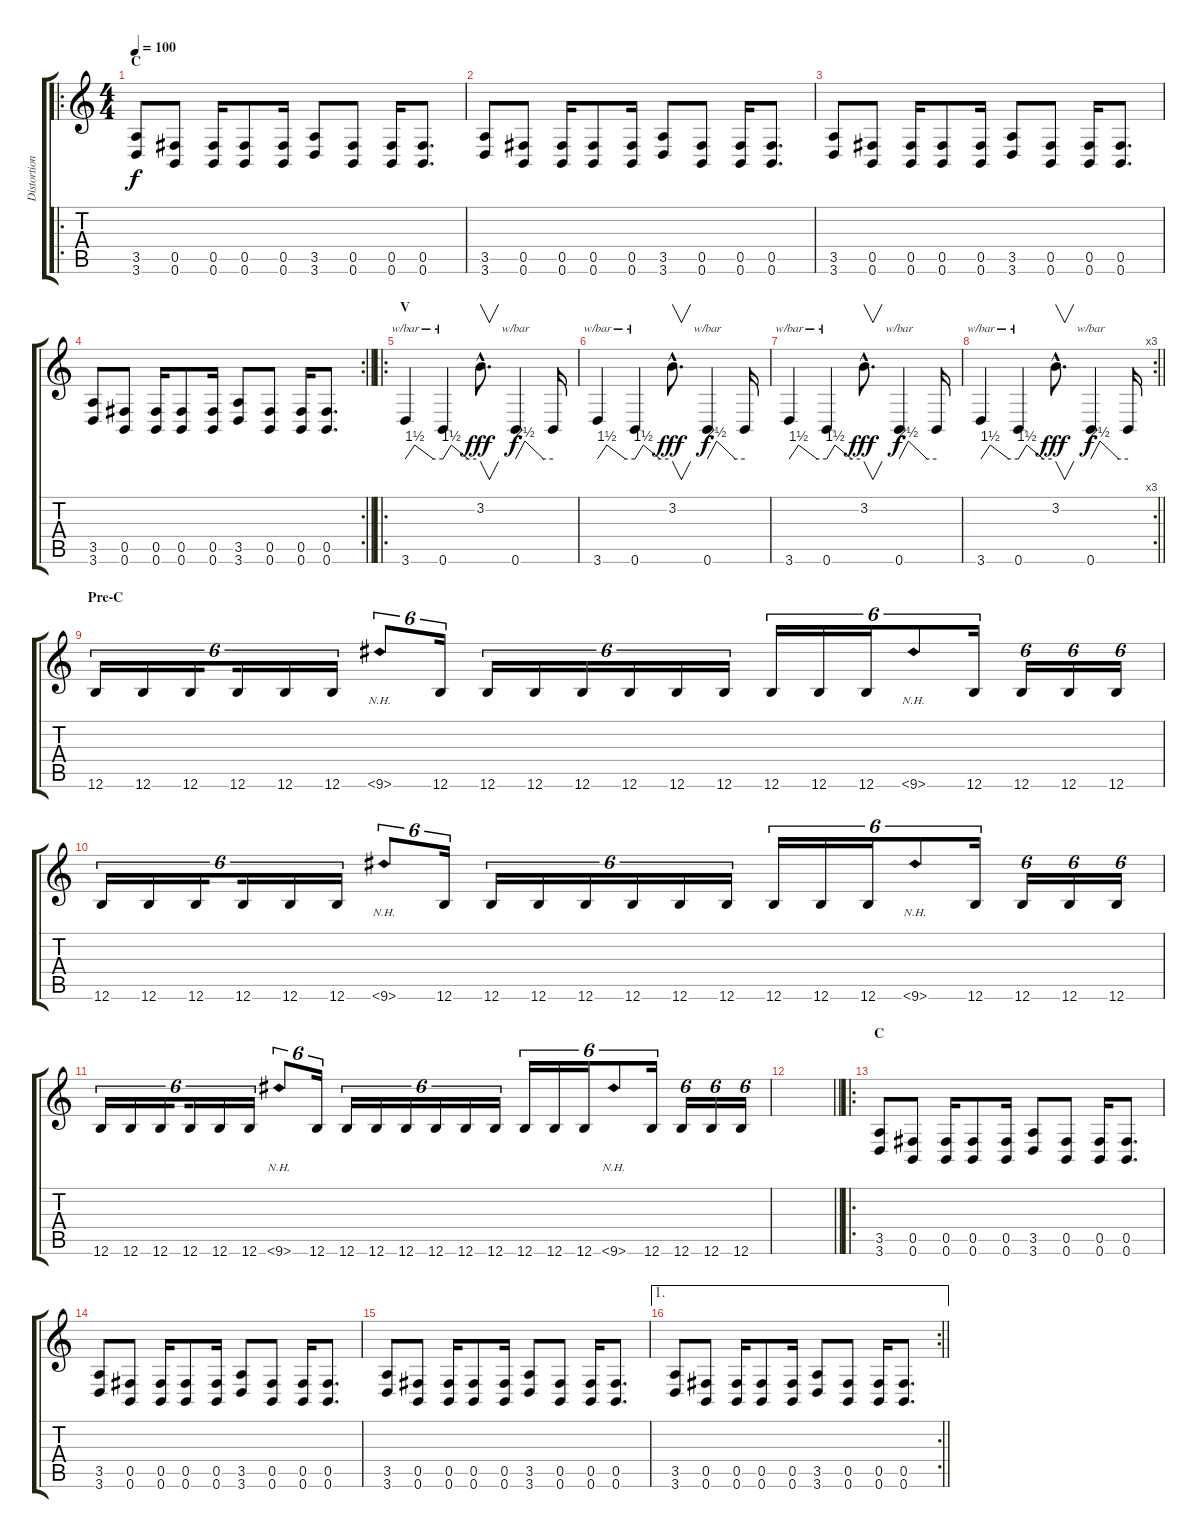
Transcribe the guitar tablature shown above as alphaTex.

\track ("Distortion Guitar" "Distortion") {instrument distortionguitar}
\staff {score tabs}
\tuning (Db4 Ab3 E3 B2 Gb2 B1) {hide}
\ro
\ts (4 4)
\section ("" "C")
\tempo 100
\clef g2
\ks c
(3.5 3.6).8{dy f} (0.5 0.6).8 (0.5 0.6).16 (0.5 0.6).8 (0.5 0.6).16 (3.5 3.6).8 (0.5 0.6).8 (0.5 0.6).16 (0.5 0.6).8{d} |
(3.5 3.6).8 (0.5 0.6).8 (0.5 0.6).16 (0.5 0.6).8 (0.5 0.6).16 (3.5 3.6).8 (0.5 0.6).8 (0.5 0.6).16 (0.5 0.6).8{d} |
(3.5 3.6).8 (0.5 0.6).8 (0.5 0.6).16 (0.5 0.6).8 (0.5 0.6).16 (3.5 3.6).8 (0.5 0.6).8 (0.5 0.6).16 (0.5 0.6).8{d} |
\rc 2
\barLineRight lightlight
(3.5 3.6).8 (0.5 0.6).8 (0.5 0.6).16 (0.5 0.6).8 (0.5 0.6).16 (3.5 3.6).8 (0.5 0.6).8 (0.5 0.6).16 (0.5 0.6).8{d} |
\ro
\section ("" "V")
3.6.4{tbe (custom default 0 0 15 6 45 0 60 0)} 0.6.4{tbe (custom default 0 0 15 6 45 0 60 0)} 3.2{hac}.8{v d dy fff} 0.6.4{tbe (custom default 0 0 15 10 45 0 60 0) dy f} 0.6{t}.16 |
3.6.4{tbe (custom default 0 0 15 6 45 0 60 0)} 0.6.4{tbe (custom default 0 0 15 6 45 0 60 0)} 3.2{hac}.8{v d dy fff} 0.6.4{tbe (custom default 0 0 15 10 45 0 60 0) dy f} 0.6{t}.16 |
3.6.4{tbe (custom default 0 0 15 6 45 0 60 0)} 0.6.4{tbe (custom default 0 0 15 6 45 0 60 0)} 3.2{hac}.8{v d dy fff} 0.6.4{tbe (custom default 0 0 15 10 45 0 60 0) dy f} 0.6{t}.16 |
\rc 3
\barLineRight lightlight
3.6.4{tbe (custom default 0 0 15 6 45 0 60 0)} 0.6.4{tbe (custom default 0 0 15 6 45 0 60 0)} 3.2{hac}.8{v d dy fff} 0.6.4{tbe (custom default 0 0 15 10 45 0 60 0) dy f} 0.6{t}.16 |
\section ("" "Pre-C")
12.6.16{tu (6 4)} 12.6.16{tu (6 4)} 12.6.16{tu (6 4) beam splitsecondary} 12.6.16{tu (6 4)} 12.6.16{tu (6 4)} 12.6.16{tu (6 4)} 9.6{nh}.8{tu (6 4)} 12.6.16{tu (6 4) beam splitsecondary} 12.6.16{tu (6 4)} 12.6.16{tu (6 4)} 12.6.16{tu (6 4)} 12.6.16{tu (6 4)} 12.6.16{tu (6 4)} 12.6.16{tu (6 4) beam splitsecondary} 12.6.16{tu (6 4)} 12.6.16{tu (6 4)} 12.6.16{tu (6 4)} 9.6{nh}.8{tu (6 4)} 12.6.16{tu (6 4) beam splitsecondary} 12.6.16{tu (6 4)} 12.6.16{tu (6 4)} 12.6.16{tu (6 4)} |
12.6.16{tu (6 4)} 12.6.16{tu (6 4)} 12.6.16{tu (6 4) beam splitsecondary} 12.6.16{tu (6 4)} 12.6.16{tu (6 4)} 12.6.16{tu (6 4)} 9.6{nh}.8{tu (6 4)} 12.6.16{tu (6 4) beam splitsecondary} 12.6.16{tu (6 4)} 12.6.16{tu (6 4)} 12.6.16{tu (6 4)} 12.6.16{tu (6 4)} 12.6.16{tu (6 4)} 12.6.16{tu (6 4) beam splitsecondary} 12.6.16{tu (6 4)} 12.6.16{tu (6 4)} 12.6.16{tu (6 4)} 9.6{nh}.8{tu (6 4)} 12.6.16{tu (6 4) beam splitsecondary} 12.6.16{tu (6 4)} 12.6.16{tu (6 4)} 12.6.16{tu (6 4)} |
12.6.16{tu (6 4)} 12.6.16{tu (6 4)} 12.6.16{tu (6 4) beam splitsecondary} 12.6.16{tu (6 4)} 12.6.16{tu (6 4)} 12.6.16{tu (6 4)} 9.6{nh}.8{tu (6 4)} 12.6.16{tu (6 4) beam splitsecondary} 12.6.16{tu (6 4)} 12.6.16{tu (6 4)} 12.6.16{tu (6 4)} 12.6.16{tu (6 4)} 12.6.16{tu (6 4)} 12.6.16{tu (6 4) beam splitsecondary} 12.6.16{tu (6 4)} 12.6.16{tu (6 4)} 12.6.16{tu (6 4)} 9.6{nh}.8{tu (6 4)} 12.6.16{tu (6 4) beam splitsecondary} 12.6.16{tu (6 4)} 12.6.16{tu (6 4)} 12.6.16{tu (6 4)} |
\barLineRight lightlight
|
\ro
\section ("" "C")
(3.5 3.6).8 (0.5 0.6).8 (0.5 0.6).16 (0.5 0.6).8 (0.5 0.6).16 (3.5 3.6).8 (0.5 0.6).8 (0.5 0.6).16 (0.5 0.6).8{d} |
(3.5 3.6).8 (0.5 0.6).8 (0.5 0.6).16 (0.5 0.6).8 (0.5 0.6).16 (3.5 3.6).8 (0.5 0.6).8 (0.5 0.6).16 (0.5 0.6).8{d} |
(3.5 3.6).8 (0.5 0.6).8 (0.5 0.6).16 (0.5 0.6).8 (0.5 0.6).16 (3.5 3.6).8 (0.5 0.6).8 (0.5 0.6).16 (0.5 0.6).8{d} |
\ae 1
\rc 2
\barLineRight lightlight
(3.5 3.6).8 (0.5 0.6).8 (0.5 0.6).16 (0.5 0.6).8 (0.5 0.6).16 (3.5 3.6).8 (0.5 0.6).8 (0.5 0.6).16 (0.5 0.6).8{d}
